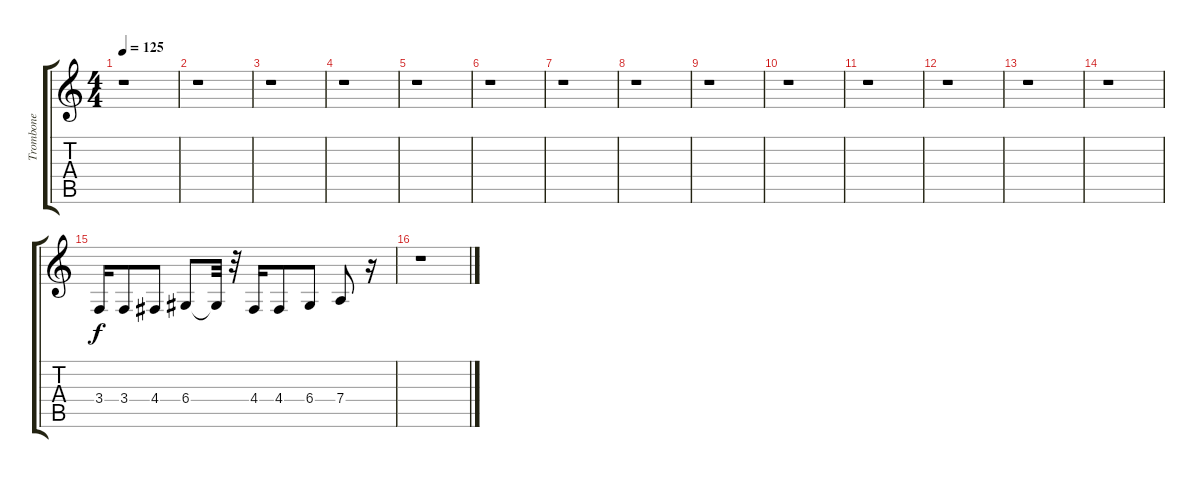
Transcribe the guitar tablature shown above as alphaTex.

\track ("Trombone" "Trombone") {instrument trombone}
\staff {score tabs}
\tuning (E4 B3 G3 D3 A2 E2) {hide}
\ts (4 4)
\tempo 125
\clef g2
\ks c
r.1{dy f} |
r.1 |
r.1 |
r.1 |
r.1 |
r.1 |
r.1 |
r.1 |
r.1 |
r.1 |
r.1 |
r.1 |
r.1 |
r.1 |
3.4.16 3.4.8 4.4.8 6.4.8 6.4{t}.32 r.32 4.4.16 4.4.8 6.4.8 7.4.8 r.16 |
r.1
